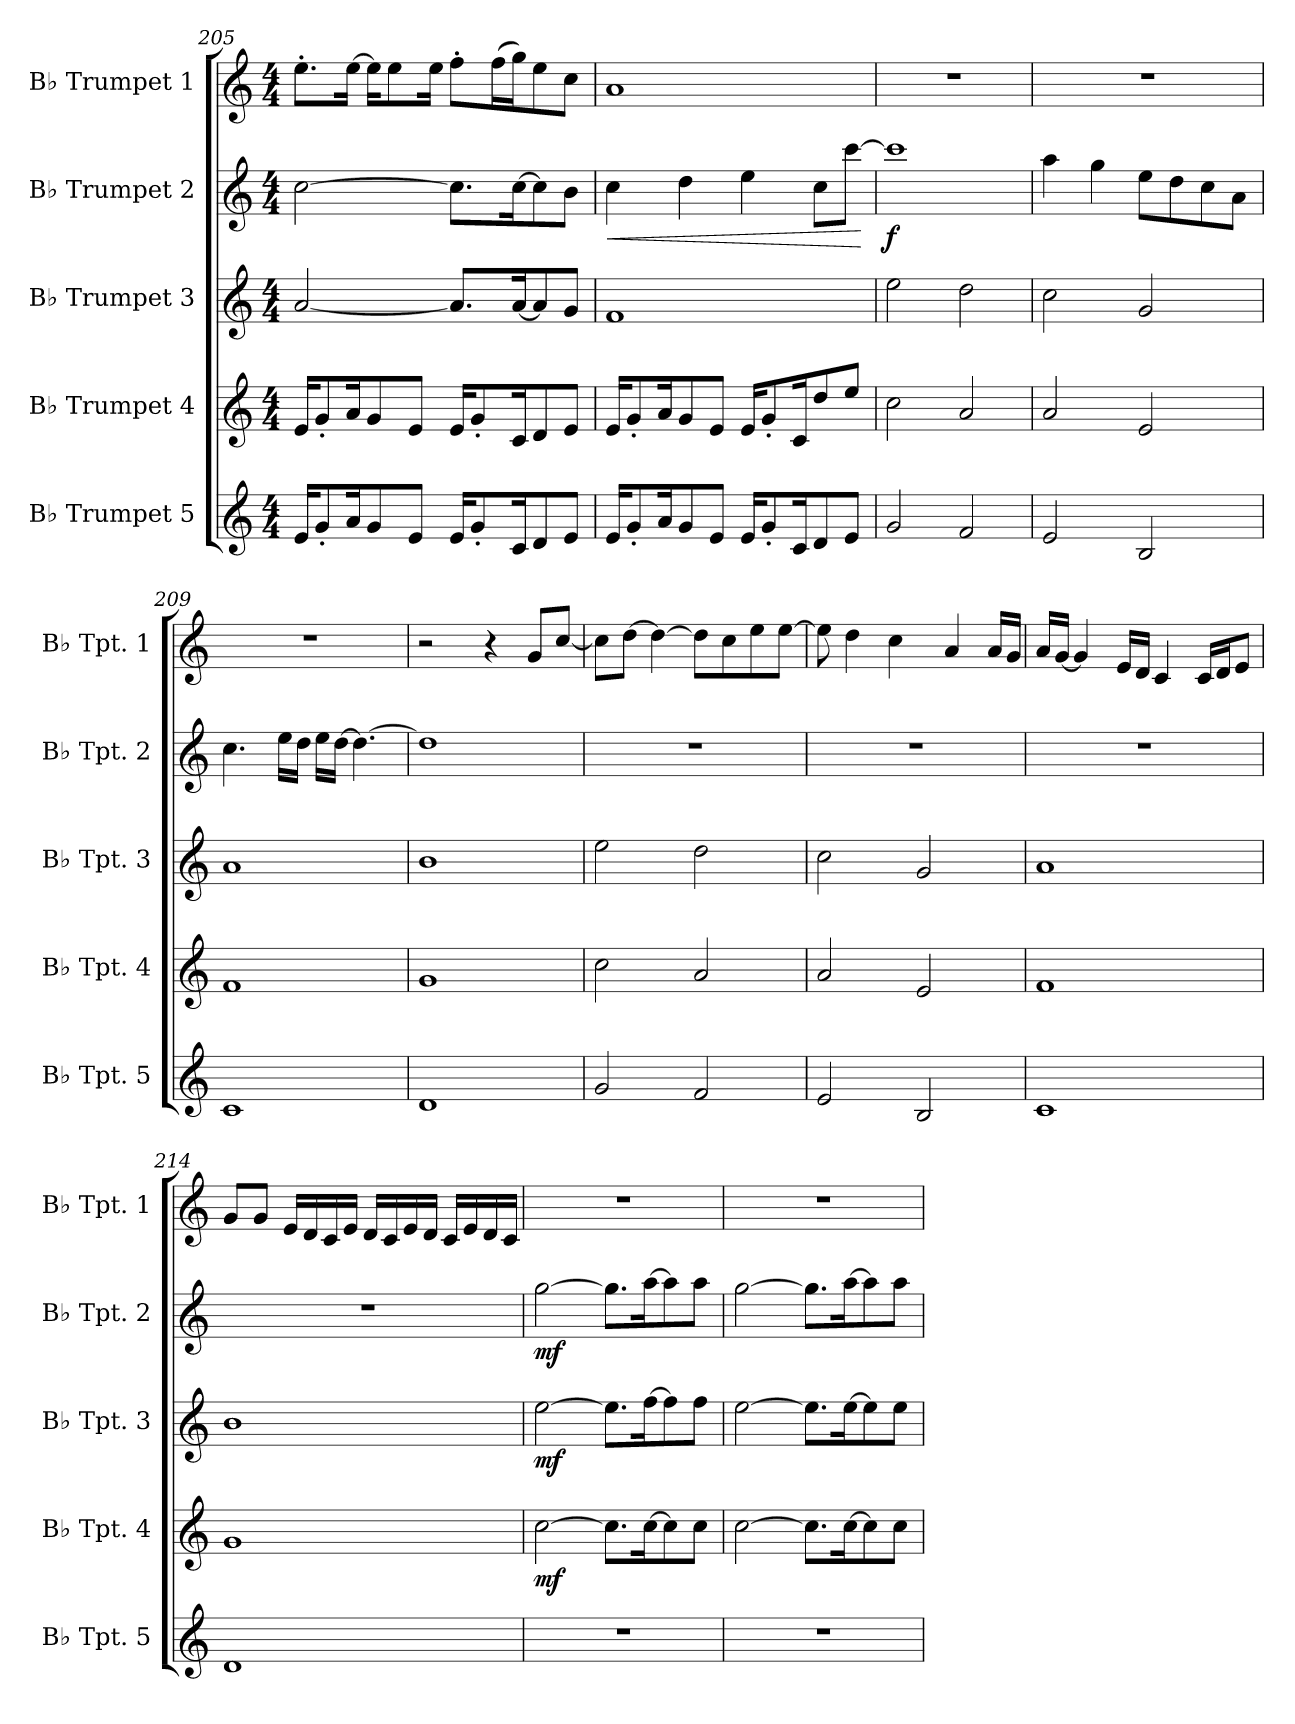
**kern	**kern	**dynam	**kern	**dynam	**kern	**dynam	**kern
*part5	*part4	*part4	*part3	*part3	*part2	*part2	*part1
*staff5	*staff4	*staff4	*staff3	*staff3	*staff2	*staff2	*staff1
*I"B♭ Trumpet 5	*I"B♭ Trumpet 4	*	*I"B♭ Trumpet 3	*	*I"B♭ Trumpet 2	*	*I"B♭ Trumpet 1
*I'B♭ Tpt. 5	*I'B♭ Tpt. 4	*	*I'B♭ Tpt. 3	*	*I'B♭ Tpt. 2	*	*I'B♭ Tpt. 1
*clefG2	*clefG2	*	*clefG2	*	*clefG2	*	*clefG2
*ITrd1c2	*ITrd1c2	*	*ITrd1c2	*	*ITrd1c2	*	*ITrd1c2
*k[b-e-]	*k[b-e-]	*	*k[b-e-]	*	*k[b-e-]	*	*k[b-e-]
*B-:	*B-:	*	*B-:	*	*B-:	*	*B-:
*M4/4	*M4/4	*	*M4/4	*	*M4/4	*	*M4/4
=205	=205	=205	=205	=205	=205	=205	=205
16d/KL	16d/KL	.	[2g/	.	[2b-\	.	8.dd'\L
8f'/	8f'/	.	.	.	.	.	.
16g/K	16g/K	.	.	.	.	.	[16dd\Jk
8f/	8f/	.	.	.	.	.	16dd\KL]
.	.	.	.	.	.	.	8dd\
8d/J	8d/J	.	.	.	.	.	.
.	.	.	.	.	.	.	16dd\Jk
16d/KL	16d/KL	.	8.g/L]	.	8.b-\L]	.	8ee-'\L
8f'/	8f'/	.	.	.	.	.	.
.	.	.	.	.	.	.	(16ee-\L
16B-/K	16B-/K	.	[16g/K	.	[16b-\K	.	16ff\J)
8c/	8c/	.	8g/]	.	8b-\]	.	8dd\
8d/J	8d/J	.	8f/J	.	8a\J	.	8b-\J
=206	=206	=206	=206	=206	=206	=206	=206
!	!	!	!	!	!	!LO:HP:b	!
16d/KL	16d/KL	.	1e-	.	4b-\	<	1g
8f'/	8f'/	.	.	.	.	.	.
16g/K	16g/K	.	.	.	.	.	.
8f/	8f/	.	.	.	4cc\	.	.
8d/J	8d/J	.	.	.	.	.	.
16d/KL	16d/KL	.	.	.	4dd\	.	.
8f'/	8f'/	.	.	.	.	.	.
16B-/K	16B-/K	.	.	.	.	.	.
8c/	8cc/	.	.	.	8b-\L	.	.
8d/J	8dd/J	.	.	.	[8bb-\J	.	.
.	.	.	.	.	.	[	.
!!LO:PB:g=z
=207	=207	=207	=207	=207	=207	=207	=207
!	!	!	!	!	!	!LO:DY:b	!
2f/	2b-\	.	2dd\	.	1bb-]	f	1r
2e-/	2g/	.	2cc\	.	.	.	.
=208	=208	=208	=208	=208	=208	=208	=208
2d/	2g/	.	2b-\	.	4gg\	.	1r
.	.	.	.	.	4ff\	.	.
2A/	2d/	.	2f/	.	8dd\L	.	.
.	.	.	.	.	8cc\	.	.
.	.	.	.	.	8b-\	.	.
.	.	.	.	.	8g\J	.	.
=209	=209	=209	=209	=209	=209	=209	=209
1B-	1e-	.	1g	.	4.b-\	.	1r
.	.	.	.	.	16dd\LL	.	.
.	.	.	.	.	16cc\JJ	.	.
.	.	.	.	.	16dd\LL	.	.
.	.	.	.	.	[16cc\JJ	.	.
.	.	.	.	.	4.cc\_	.	.
=210	=210	=210	=210	=210	=210	=210	=210
1c	1f	.	1a	.	1cc]	.	2r
.	.	.	.	.	.	.	4r
.	.	.	.	.	.	.	8f/L
.	.	.	.	.	.	.	[8b-/J
=211	=211	=211	=211	=211	=211	=211	=211
2f/	2b-\	.	2dd\	.	1r	.	8b-\L]
.	.	.	.	.	.	.	[8cc\J
.	.	.	.	.	.	.	4cc\_
2e-/	2g/	.	2cc\	.	.	.	8cc\L]
.	.	.	.	.	.	.	8b-\
.	.	.	.	.	.	.	8dd\
.	.	.	.	.	.	.	[8dd\J
!!LO:PB:g=z
=212	=212	=212	=212	=212	=212	=212	=212
2d/	2g/	.	2b-\	.	1r	.	8dd\]
.	.	.	.	.	.	.	4cc\
.	.	.	.	.	.	.	4b-\
2A/	2d/	.	2f/	.	.	.	.
.	.	.	.	.	.	.	4g/
.	.	.	.	.	.	.	16g/LL
.	.	.	.	.	.	.	16f/JJ
!!LO:PB:g=z
=213	=213	=213	=213	=213	=213	=213	=213
1B-	1e-	.	1g	.	1r	.	16g/LL
.	.	.	.	.	.	.	[16f/JJ
.	.	.	.	.	.	.	4f/]
.	.	.	.	.	.	.	16d/LL
.	.	.	.	.	.	.	16c/JJ
.	.	.	.	.	.	.	4B-/
.	.	.	.	.	.	.	16B-/LL
.	.	.	.	.	.	.	16c/J
.	.	.	.	.	.	.	8d/J
=214	=214	=214	=214	=214	=214	=214	=214
1c	1f	.	1a	.	1r	.	8f/L
.	.	.	.	.	.	.	8f/J
.	.	.	.	.	.	.	16d/LL
.	.	.	.	.	.	.	16c/
.	.	.	.	.	.	.	16B-/
.	.	.	.	.	.	.	16d/JJ
.	.	.	.	.	.	.	16c/LL
.	.	.	.	.	.	.	16B-/
.	.	.	.	.	.	.	16d/
.	.	.	.	.	.	.	16c/JJ
.	.	.	.	.	.	.	16B-/LL
.	.	.	.	.	.	.	16d/
.	.	.	.	.	.	.	16c/
.	.	.	.	.	.	.	16B-/JJ
=215	=215	=215	=215	=215	=215	=215	=215
!	!	!LO:DY:b	!	!LO:DY:b	!	!LO:DY:b	!
1r	[2b-\	mf	[2dd\	mf	[2ff\	mf	1r
.	8.b-\L]	.	8.dd\L]	.	8.ff\L]	.	.
.	[16b-\K	.	[16ee-\K	.	[16gg\K	.	.
.	8b-\]	.	8ee-\]	.	8gg\]	.	.
.	8b-\J	.	8ee-\J	.	8gg\J	.	.
=216	=216	=216	=216	=216	=216	=216	=216
1r	[2b-\	.	[2dd\	.	[2ff\	.	1r
.	8.b-\L]	.	8.dd\L]	.	8.ff\L]	.	.
.	[16b-\K	.	[16dd\K	.	[16gg\K	.	.
.	8b-\]	.	8dd\]	.	8gg\]	.	.
.	8b-\J	.	8dd\J	.	8gg\J	.	.
=	=	=	=	=	=	=	=
*-	*-	*-	*-	*-	*-	*-	*-
